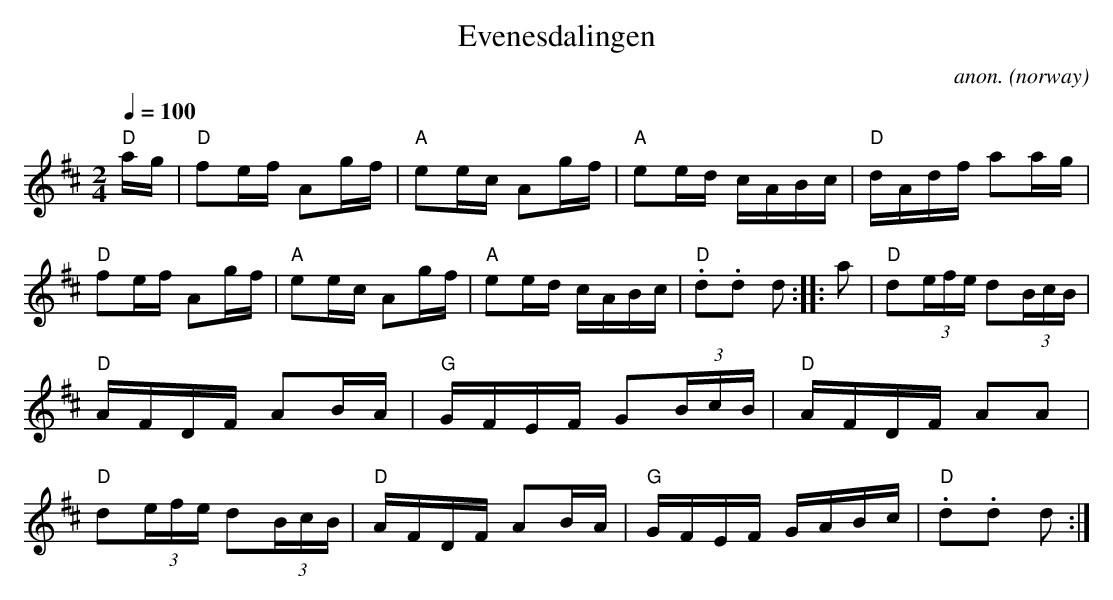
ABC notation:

X:1
T:Evenesdalingen
O:norway
C:anon.
M:2/4
L:1/16
Q:1/4=100
K:D
"D"ag|"D"f2ef A2gf|"A"e2ec A2gf|"A"e2ed cABc|"D"dAdf a2ag|\
"D"f2ef A2gf|"A"e2ec A2gf|"A"e2ed cABc|"D".d2.d2 d2 :: a2|\
"D"d2(3efe d2(3BcB|"D"AFDF A2BA|"G"GFEF G2(3BcB|"D"AFDF A2A2|\
"D"d2(3efe d2(3BcB|"D"AFDF A2BA|"G"GFEF GABc|"D".d2.d2 d2:|
